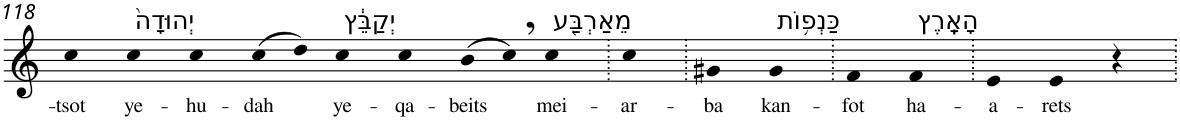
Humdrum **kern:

**kern	**text
*part1	*part1
*staff1	*staff1
*I"Piano	*
*I'Pno	*
!!LO:PB:g=z
*clefG2	*
*k[]	*
=118	=118
!	!LO:LY:b
4cc	-tsot
!LO:TX:a:t=יְהוּדָה֙	!
!	!LO:LY:b
4cc	ye-
!	!LO:LY:b
4cc	-hu-
!	!LO:LY:b
(8cc	-dah
8dd)	.
!LO:TX:a:t=יְקַבֵּ֔ץ	!
!	!LO:LY:b
4cc	ye-
!	!LO:LY:b
4cc	-qa-
!	!LO:LY:b
(8b	-beits
8cc,)	.
!LO:TX:a:t=מֵאַרְבַּ֖ע	!
!	!LO:LY:b
4cc	mei-
=119.	=119.
!	!LO:LY:b
4cc	-ar-
=120.	=120.
!	!LO:LY:b
4g#X	-ba
!LO:TX:a:t=כַּנְפ֥וֹת	!
!	!LO:LY:b
4g#	kan-
=121.	=121.
!	!LO:LY:b
4f	-fot
!LO:TX:a:t=הָאָֽרֶץ	!
!	!LO:LY:b
4f	ha-
=122.	=122.
!	!LO:LY:b
4e	-a-
!	!LO:LY:b
4e	-rets
4r	.
=.	=.
*-	*-
